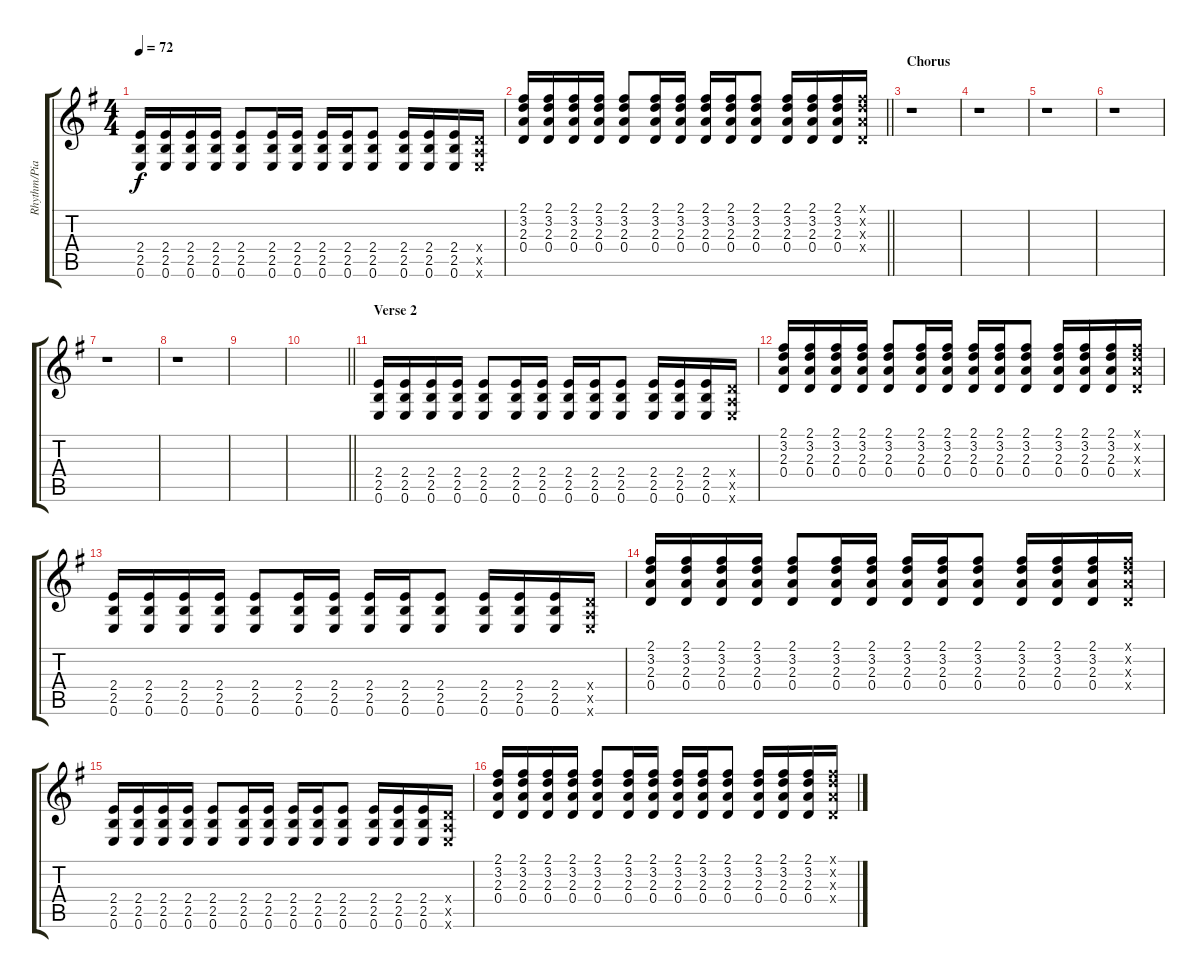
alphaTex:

\track ("Rhythm/Piano on Hello" "Rhythm/Pia") {instrument acousticguitarsteel}
\staff {score tabs}
\tuning (E4 B3 G3 D3 A2 E2) {hide}
\ts (4 4)
\tempo 72
\clef g2
\ks g
(2.4 2.5 0.6).16{dy f} (2.4 2.5 0.6).16 (2.4 2.5 0.6).16 (2.4 2.5 0.6).16 (2.4 2.5 0.6).8 (2.4 2.5 0.6).16 (2.4 2.5 0.6).16 (2.4 2.5 0.6).16 (2.4 2.5 0.6).16 (2.4 2.5 0.6).8 (2.4 2.5 0.6).16 (2.4 2.5 0.6).16 (2.4 2.5 0.6).16 (0.4{x} 0.5{x} 0.6{x}).16 |
\barLineRight lightlight
(2.1 3.2 2.3 0.4).16 (2.1 3.2 2.3 0.4).16 (2.1 3.2 2.3 0.4).16 (2.1 3.2 2.3 0.4).16 (2.1 3.2 2.3 0.4).8 (2.1 3.2 2.3 0.4).16 (2.1 3.2 2.3 0.4).16 (2.1 3.2 2.3 0.4).16 (2.1 3.2 2.3 0.4).16 (2.1 3.2 2.3 0.4).8 (2.1 3.2 2.3 0.4).16 (2.1 3.2 2.3 0.4).16 (2.1 3.2 2.3 0.4).16 (2.1{x} 3.2{x} 2.3{x} 0.4{x}).16 |
\section ("" "Chorus")
r.1 |
r.1 |
r.1 |
r.1 |
r.1 |
r.1 |
|
\barLineRight lightlight
|
\section ("" "Verse 2")
(2.4 2.5 0.6).16 (2.4 2.5 0.6).16 (2.4 2.5 0.6).16 (2.4 2.5 0.6).16 (2.4 2.5 0.6).8 (2.4 2.5 0.6).16 (2.4 2.5 0.6).16 (2.4 2.5 0.6).16 (2.4 2.5 0.6).16 (2.4 2.5 0.6).8 (2.4 2.5 0.6).16 (2.4 2.5 0.6).16 (2.4 2.5 0.6).16 (0.4{x} 0.5{x} 0.6{x}).16 |
(2.1 3.2 2.3 0.4).16 (2.1 3.2 2.3 0.4).16 (2.1 3.2 2.3 0.4).16 (2.1 3.2 2.3 0.4).16 (2.1 3.2 2.3 0.4).8 (2.1 3.2 2.3 0.4).16 (2.1 3.2 2.3 0.4).16 (2.1 3.2 2.3 0.4).16 (2.1 3.2 2.3 0.4).16 (2.1 3.2 2.3 0.4).8 (2.1 3.2 2.3 0.4).16 (2.1 3.2 2.3 0.4).16 (2.1 3.2 2.3 0.4).16 (2.1{x} 3.2{x} 2.3{x} 0.4{x}).16 |
(2.4 2.5 0.6).16 (2.4 2.5 0.6).16 (2.4 2.5 0.6).16 (2.4 2.5 0.6).16 (2.4 2.5 0.6).8 (2.4 2.5 0.6).16 (2.4 2.5 0.6).16 (2.4 2.5 0.6).16 (2.4 2.5 0.6).16 (2.4 2.5 0.6).8 (2.4 2.5 0.6).16 (2.4 2.5 0.6).16 (2.4 2.5 0.6).16 (0.4{x} 0.5{x} 0.6{x}).16 |
(2.1 3.2 2.3 0.4).16 (2.1 3.2 2.3 0.4).16 (2.1 3.2 2.3 0.4).16 (2.1 3.2 2.3 0.4).16 (2.1 3.2 2.3 0.4).8 (2.1 3.2 2.3 0.4).16 (2.1 3.2 2.3 0.4).16 (2.1 3.2 2.3 0.4).16 (2.1 3.2 2.3 0.4).16 (2.1 3.2 2.3 0.4).8 (2.1 3.2 2.3 0.4).16 (2.1 3.2 2.3 0.4).16 (2.1 3.2 2.3 0.4).16 (2.1{x} 3.2{x} 2.3{x} 0.4{x}).16 |
(2.4 2.5 0.6).16 (2.4 2.5 0.6).16 (2.4 2.5 0.6).16 (2.4 2.5 0.6).16 (2.4 2.5 0.6).8 (2.4 2.5 0.6).16 (2.4 2.5 0.6).16 (2.4 2.5 0.6).16 (2.4 2.5 0.6).16 (2.4 2.5 0.6).8 (2.4 2.5 0.6).16 (2.4 2.5 0.6).16 (2.4 2.5 0.6).16 (0.4{x} 0.5{x} 0.6{x}).16 |
(2.1 3.2 2.3 0.4).16 (2.1 3.2 2.3 0.4).16 (2.1 3.2 2.3 0.4).16 (2.1 3.2 2.3 0.4).16 (2.1 3.2 2.3 0.4).8 (2.1 3.2 2.3 0.4).16 (2.1 3.2 2.3 0.4).16 (2.1 3.2 2.3 0.4).16 (2.1 3.2 2.3 0.4).16 (2.1 3.2 2.3 0.4).8 (2.1 3.2 2.3 0.4).16 (2.1 3.2 2.3 0.4).16 (2.1 3.2 2.3 0.4).16 (2.1{x} 3.2{x} 2.3{x} 0.4{x}).16
